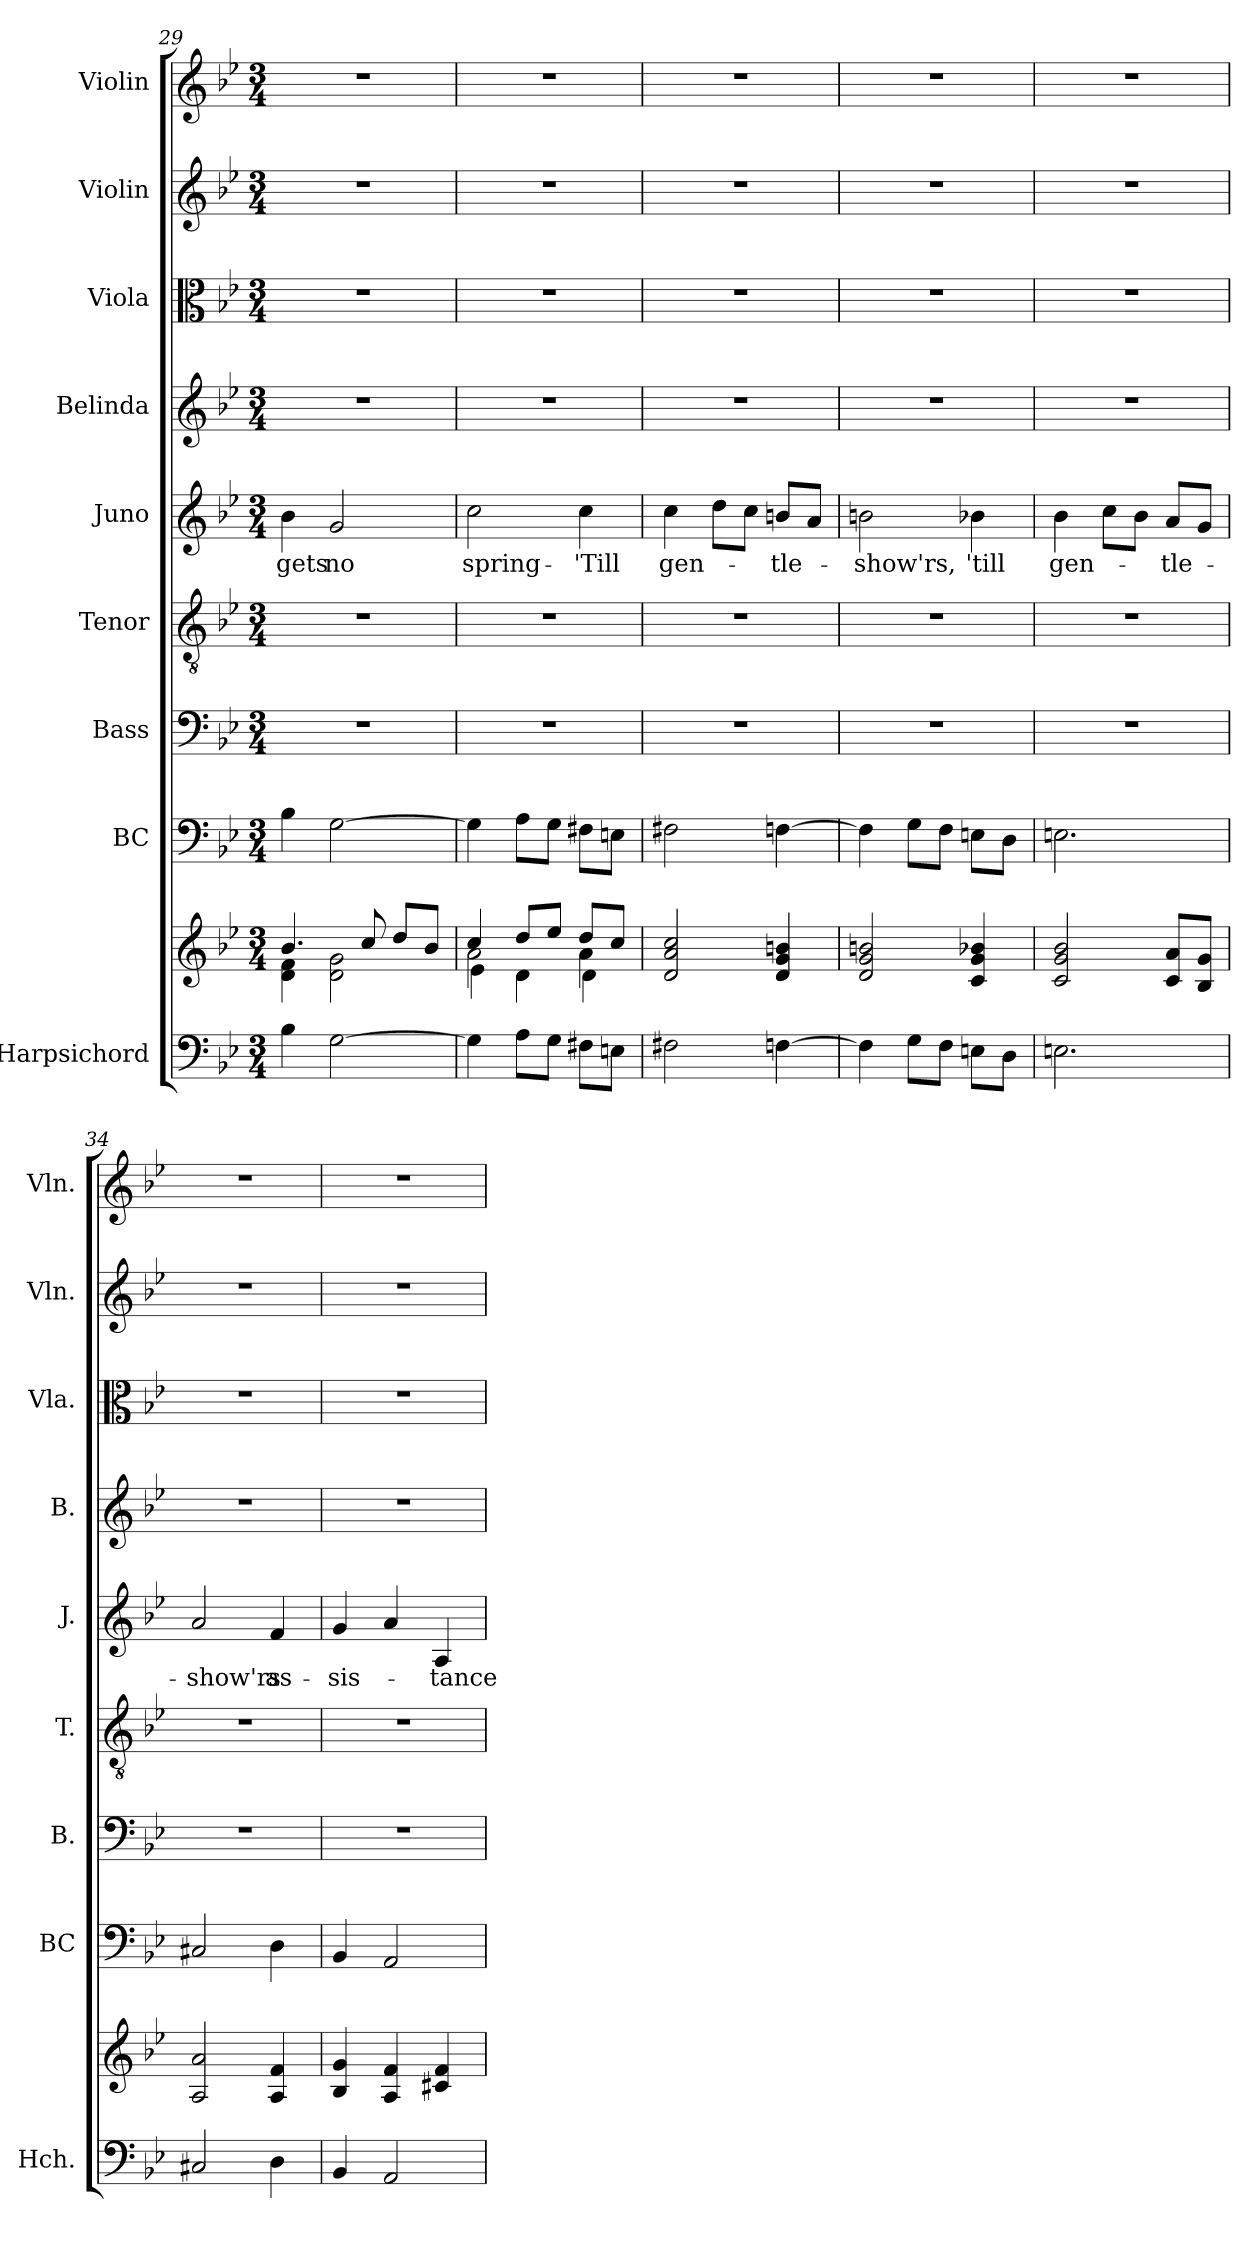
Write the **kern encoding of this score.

**kern	**kern	**kern	**kern	**kern	**kern	**text	**kern	**kern	**kern	**kern
*part9	*part9	*part8	*part7	*part6	*part5	*part5	*part4	*part3	*part2	*part1
*staff10	*staff9	*staff8	*staff7	*staff6	*staff5	*staff5	*staff4	*staff3	*staff2	*staff1
*I"Harpsichord	*	*I"BC	*I"Bass	*I"Tenor	*I"Juno	*	*I"Belinda	*I"Viola	*I"Violin	*I"Violin
*I'Hch.	*	*I'BC	*I'B.	*I'T.	*I'J.	*	*I'B.	*I'Vla.	*I'Vln.	*I'Vln.
*clefF4	*clefG2	*clefF4	*clefF4	*clefGv2	*clefG2	*	*clefG2	*clefC3	*clefG2	*clefG2
*k[b-e-]	*k[b-e-]	*k[b-e-]	*k[b-e-]	*k[b-e-]	*k[b-e-]	*	*k[b-e-]	*k[b-e-]	*k[b-e-]	*k[b-e-]
*M3/4	*M3/4	*M3/4	*M3/4	*M3/4	*M3/4	*	*M3/4	*M3/4	*M3/4	*M3/4
=29	=29	=29	=29	=29	=29	=29	=29	=29	=29	=29
*	*^	*	*	*	*	*	*	*	*	*
!	!	!	!	!	!	!	!LO:LY:b	!	!	!	!
4B-\	4.b-/	4d\ 4f\	4B-\	2.r	2.r	4b-\	-gets	2.r	2.r	2.r	2.r
!	!	!	!	!	!	!	!LO:LY:b	!	!	!	!
[2G\	.	2d\ 2g\	[2G\	.	.	2g/	no	.	.	.	.
.	8cc/	.	.	.	.	.	.	.	.	.	.
.	8dd/L	.	.	.	.	.	.	.	.	.	.
.	8b-/J	.	.	.	.	.	.	.	.	.	.
=30	=30	=30	=30	=30	=30	=30	=30	=30	=30	=30	=30
*	*	*^	*	*	*	*	*	*	*	*	*
!	!	!	!	!	!	!	!	!LO:LY:b	!	!	!	!
4G\]	4cc/	2a\	4e-\	4G\]	2.r	2.r	2cc\	spring-	2.r	2.r	2.r	2.r
8A\L	8dd/L	.	4d\	8A\L	.	.	.	.	.	.	.	.
8G\J	8ee-/J	.	.	8G\J	.	.	.	.	.	.	.	.
!	!	!	!	!	!	!	!	!LO:LY:b	!	!	!	!
8F#X\L	8dd/L	4a\	4d\	8F#X\L	.	.	4cc\	-'Till	.	.	.	.
8En\J	8cc/J	.	.	8En\J	.	.	.	.	.	.	.	.
*	*v	*v	*v	*	*	*	*	*	*	*	*	*
=31	=31	=31	=31	=31	=31	=31	=31	=31	=31	=31
!	!	!	!	!	!	!LO:LY:b	!	!	!	!
2F#X\	2d/ 2a/ 2cc/	2F#X\	2.r	2.r	4cc\	gen-	2.r	2.r	2.r	2.r
.	.	.	.	.	8dd\L	.	.	.	.	.
.	.	.	.	.	8cc\J	.	.	.	.	.
!	!	!	!	!	!	!LO:LY:b	!	!	!	!
[4Fn\	4d/ 4g/ 4bn/	[4Fn\	.	.	8bn/L	-tle-	.	.	.	.
.	.	.	.	.	8a/J	.	.	.	.	.
!!LO:PB:g=z
=32	=32	=32	=32	=32	=32	=32	=32	=32	=32	=32
!	!	!	!	!	!	!LO:LY:b	!	!	!	!
4F\]	2d/ 2g/ 2bn/	4F\]	2.r	2.r	2bn\	-show'rs,	2.r	2.r	2.r	2.r
8G\L	.	8G\L	.	.	.	.	.	.	.	.
8F\J	.	8F\J	.	.	.	.	.	.	.	.
!	!	!	!	!	!	!LO:LY:b	!	!	!	!
8En\L	4c/ 4g/ 4b-X/	8En\L	.	.	4b-X\	'till	.	.	.	.
8D\J	.	8D\J	.	.	.	.	.	.	.	.
=33	=33	=33	=33	=33	=33	=33	=33	=33	=33	=33
!	!	!	!	!	!	!LO:LY:b	!	!	!	!
2.En\	2c/ 2g/ 2b-/	2.En\	2.r	2.r	4b-\	gen-	2.r	2.r	2.r	2.r
.	.	.	.	.	8cc\L	.	.	.	.	.
.	.	.	.	.	8b-\J	.	.	.	.	.
!	!	!	!	!	!	!LO:LY:b	!	!	!	!
.	8c/ 8a/L	.	.	.	8a/L	-tle-	.	.	.	.
.	8B-/ 8g/J	.	.	.	8g/J	.	.	.	.	.
=34	=34	=34	=34	=34	=34	=34	=34	=34	=34	=34
!	!	!	!	!	!	!LO:LY:b	!	!	!	!
2C#X/	2A/ 2a/	2C#X/	2.r	2.r	2a/	-show'rs	2.r	2.r	2.r	2.r
!	!	!	!	!	!	!LO:LY:b	!	!	!	!
4D\	4A/ 4f/	4D\	.	.	4f/	as-	.	.	.	.
=35	=35	=35	=35	=35	=35	=35	=35	=35	=35	=35
!	!	!	!	!	!	!LO:LY:b	!	!	!	!
4BB-/	4B-/ 4g/	4BB-/	2.r	2.r	4g/	-sis-	2.r	2.r	2.r	2.r
2AA/	4A/ 4f/	2AA/	.	.	4a/	.	.	.	.	.
!	!	!	!	!	!	!LO:LY:b	!	!	!	!
.	4c#X/ 4f/	.	.	.	4A/	-tance	.	.	.	.
=	=	=	=	=	=	=	=	=	=	=
*-	*-	*-	*-	*-	*-	*-	*-	*-	*-	*-
